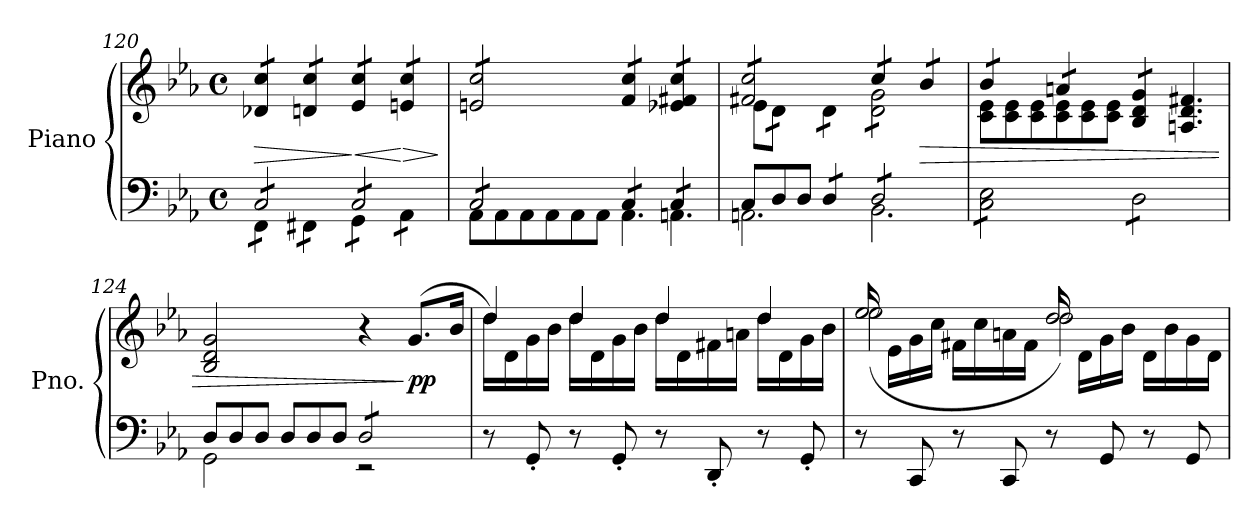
**kern	**kern	**dynam
*part1	*part1	*part1
*staff2	*staff1	*staff1/2
*I"Piano	*	*
*I'Pno.	*	*
!!LO:PB:g=z
*clefF4	*clefG2	*
*k[b-e-a-]	*k[b-e-a-]	*
*M4/4	*M4/4	*
*met(c)	*met(c)	*
*Xtuplet	*Xtuplet	*
=120	=120	=120
*^	*	*
!	!	!	!LO:HP:b
*tremolo	*	*	*
*	*	*tremolo	*
12C/L	12FF\L	12d-X/ 12cc/L	>
12C/	12FF\	12d-X/ 12cc/	.
12C/	12FF\J	12d-X/ 12cc/J	.
12C/	12FF#X\L	12dn/ 12cc/L	.
12C/	12FF#X\	12dn/ 12cc/	.
12C/J	12FF#X\J	12dn/ 12cc/J	.
!	!	!	!LO:HP:n=1:b
12C/L	12GG\L	12e-/ 12cc/L	] <
12C/	12GG\	12e-/ 12cc/	.
12C/	12GG\J	12e-/ 12cc/J	.
!	!	!	!LO:HP:n=1:b
12C/	12AA-\L	12en/ 12cc/L	[ >
12C/	12AA-\	12en/ 12cc/	.
12C/J	12AA-\J	12en/ 12cc/J	.
*v	*v	*	*
.	.	]
=121	=121	=121
*^	*	*
12C/L	12AA-\L	12en/ 12cc/L	.
12C/	12AA-\	12en/ 12cc/	.
12C/	12AA-\	12en/ 12cc/	.
12C/	12AA-\	12en/ 12cc/	.
12C/	12AA-\	12en/ 12cc/	.
12C/J	12AA-\J	12en/ 12cc/J	.
12C/L	6.AA-\	12f/ 12cc/L	.
12C/	.	12f/ 12cc/	.
12C/J	.	12f/ 12cc/J	.
12C/L	6.AAn\	12e-X/ 12f#X/ 12cc/L	.
12C/	.	12e-X/ 12f#X/ 12cc/	.
12C/J	.	12e-X/ 12f#X/ 12cc/J	.
*Xtremolo	*	*	*
=122	=122	=122	=122
*	*	*^	*
12C/L	3.AAn\	12f#X/ 12cc/L	12e-\L	.
12D/	.	12f#X/ 12cc/	12d\	.
12D/J	.	12f#X/ 12cc/	12d\J	.
*tremolo	*	*	*	*
12D/L	.	12f#X/ 12cc/	12d\L	.
12D/	.	12f#X/ 12cc/	12d\	.
12D/J	.	12f#X/ 12cc/J	12d\J	.
12D/L	3.BB-\	12cc/L	12d\ 12g\L	.
12D/	.	12cc/	12d\ 12g\	.
12D/	.	12cc/J	12d\ 12g\	.
!	!	!	!	!LO:HP:b
12D/	.	12b-/L	12d\ 12g\	>
12D/	.	12b-/	12d\ 12g\	.
12D/J	.	12b-/J	12d\ 12g\J	.
*v	*v	*	*	*
=123	=123	=123	=123
12C\ 12E-\L	12b-/L	12c\ 12e-\L	.
12C\ 12E-\	12b-/	12c\ 12e-\	.
12C\ 12E-\	12b-/J	12c\ 12e-\	.
12C\ 12E-\	12an/L	12c\ 12e-\	.
12C\ 12E-\	12an/	12c\ 12e-\	.
12C\ 12E-\J	12an/J	12c\ 12e-\J	.
12D\L	12B-/ 12d/ 12g/L	2ryy	.
12D\	12B-/ 12d/ 12g/	.	.
12D\	12B-/ 12d/ 12g/J	.	.
*	*Xtremolo	*	*
12D\	6.An/ 6.d/ 6.f#X/	.	.
12D\	.	.	.
12D\J	.	.	.
*Xtremolo	*	*	*
*	*v	*v	*
=124	=124	=124
*^	*	*
12D/L	2GG\	2B-/ 2d/ 2g/	.
12D/	.	.	.
12D/J	.	.	.
12D/L	.	.	.
12D/	.	.	.
12D/J	.	.	.
*tremolo	*	*	*
12D/L	2r	4r	.
12D/	.	.	.
12D/	.	.	.
!	!	!	!LO:DY:n=1:b
12D/	.	(8.g/L	] pp
12D/	.	.	.
12D/J	.	.	.
*Xtremolo	*	*	*
.	.	16b-/Jk	.
*v	*v	*	*
!!LO:LB:g=z
=125	=125	=125
*	*^	*
8r	16dd\LL)	4dd/	.
.	16d\	.	.
8GG'/	16g\	.	.
.	16b-\JJ	.	.
8r	16dd\LL	4dd/	.
.	16d\	.	.
8GG'/	16g\	.	.
.	16b-\JJ	.	.
8r	16dd\LL	4dd/	.
.	16d\	.	.
8DD'/	16f#X\	.	.
.	16an\JJ	.	.
8r	16dd\LL	4dd/	.
.	16d\	.	.
8GG'/	16g\	.	.
.	16b-\JJ	.	.
=126	=126	=126	=126
!	!LO:N:head=open	!	!
8r	16ee-	(>2ee-\	.
.	16e-\LL	.	.
8CC/	16g\	.	.
.	16cc\JJ	.	.
8r	16f#X\LL	.	.
.	16cc\	.	.
8CC/	16an\	.	.
.	16f#\JJ	.	.
!	!LO:N:head=open	!	!
8r	16dd	2dd\)	.
.	16d\LL	.	.
8GG/	16g\	.	.
.	16b-\JJ	.	.
8r	16d\LL	.	.
.	16b-\	.	.
8GG/	16g\	.	.
.	16d\JJ	.	.
*	*v	*v	*
=	=	=
*-	*-	*-
